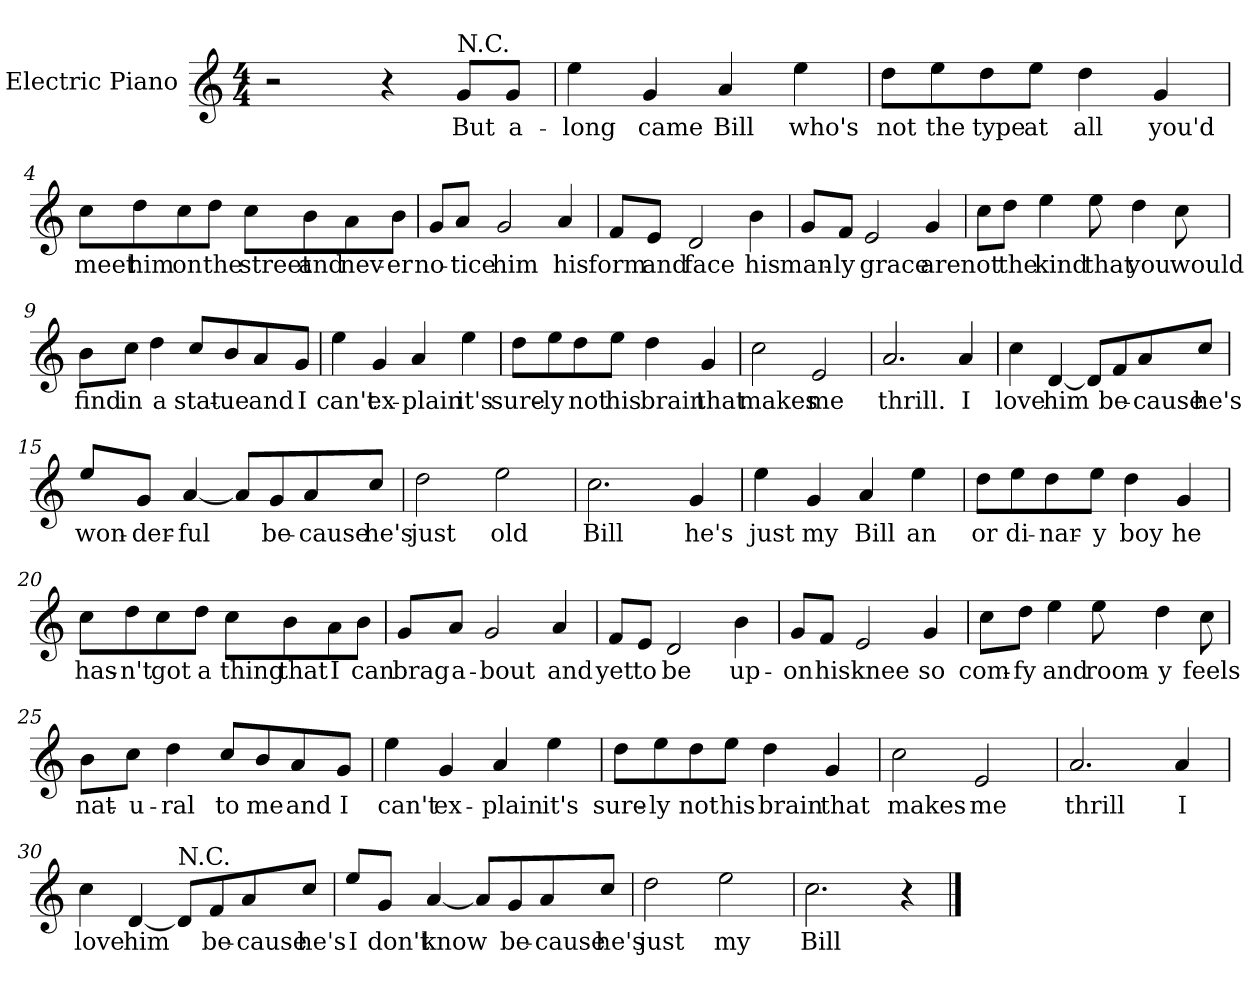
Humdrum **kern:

**kern	**text
*part1	*part1
*staff1	*staff1
*I"Electric Piano	*
*I'E.Pno	*
*clefG2	*
*k[]	*
*C:	*
*M4/4	*
=1	=1
2r	.
4r	.
!LO:TX:a:t=N.C.	!
8g/L	But
8g/J	a-
=2	=2
4ee\	-long
4g/	came
4a/	Bill
4ee\	who's
=3	=3
8dd\L	not
8ee\	the
8dd\	type
8ee\J	at
4dd\	all
4g/	you'd
=4	=4
8cc\L	meet
8dd\	him
8cc\	on
8dd\J	the
8cc\L	street
8b\	and
8a\	nev-
8b\J	-er
!!LO:LB:g=z
=5	=5
8g/L	no-
8a/J	-tice
2g/	him
4a/	his
=6	=6
8f/L	form
8e/J	and
2d/	face
4b\	his
=7	=7
8g/L	man-
8f/J	-ly
2e/	grace
4g/	are
=8	=8
8cc\L	not
8dd\J	the
4ee\	kind
8ee\	that
4dd\	you
8cc\	would
!!LO:LB:g=z
=9	=9
8b\L	find
8cc\J	in
4dd\	a
8cc/L	stat-
8b/	-ue
8a/	and
8g/J	I
=10	=10
4ee\	can't
4g/	ex-
4a/	-plain
4ee\	it's
=11	=11
8dd\L	sure-
8ee\	-ly
8dd\	not
8ee\J	his
4dd\	brain
4g/	that
=12	=12
2cc\	makes
2e/	me
!!LO:LB:g=z
=13	=13
2.a/	thrill.
4a/	I
=14	=14
4cc\	love
[4d/	him
8d/L]	.
8f/	be-
8a/	-cause
8cc/J	he's
=15	=15
8ee/L	won-
8g/J	-der-
[4a/	-ful
8a/L]	.
8g/	be-
8a/	-cause
8cc/J	he's
=16	=16
2dd\	just
2ee\	old
!!LO:LB:g=z
=17	=17
2.cc\	Bill
4g/	he's
=18	=18
4ee\	just
4g/	my
4a/	Bill
4ee\	an
=19	=19
8dd\L	or
8ee\	di-
8dd\	-nar-
8ee\J	-y
4dd\	boy
4g/	he
=20	=20
8cc\L	has-
8dd\	-n't
8cc\	got
8dd\J	a
8cc\L	thing
8b\	that
8a\	I
8b\J	can
!!LO:LB:g=z
=21	=21
8g/L	brag
8a/J	a-
2g/	-bout
4a/	and
=22	=22
8f/L	yet
8e/J	to
2d/	be
4b\	up-
=23	=23
8g/L	-on
8f/J	his
2e/	knee
4g/	so
=24	=24
8cc\L	com-
8dd\J	-fy
4ee\	and
8ee\	room-
4dd\	-y
8cc\	feels
!!LO:LB:g=z
=25	=25
8b\L	nat-
8cc\J	-u-
4dd\	-ral
8cc/L	to
8b/	me
8a/	and
8g/J	I
=26	=26
4ee\	can't
4g/	ex-
4a/	-plain
4ee\	it's
=27	=27
8dd\L	sure-
8ee\	-ly
8dd\	not
8ee\J	his
4dd\	brain
4g/	that
=28	=28
2cc\	makes
2e/	me
!!LO:LB:g=z
=29	=29
2.a/	thrill
4a/	I
=30	=30
4cc\	love
[4d/	him
!LO:TX:a:t=N.C.	!
8d/L]	.
8f/	be-
8a/	-cause
8cc/J	he's
=31	=31
8ee/L	I
8g/J	don't
[4a/	know
8a/L]	.
8g/	be-
8a/	-cause
8cc/J	he's
=32	=32
2dd\	just
2ee\	my
=33	=33
2.cc\	Bill
4r	.
==	==
*-	*-
